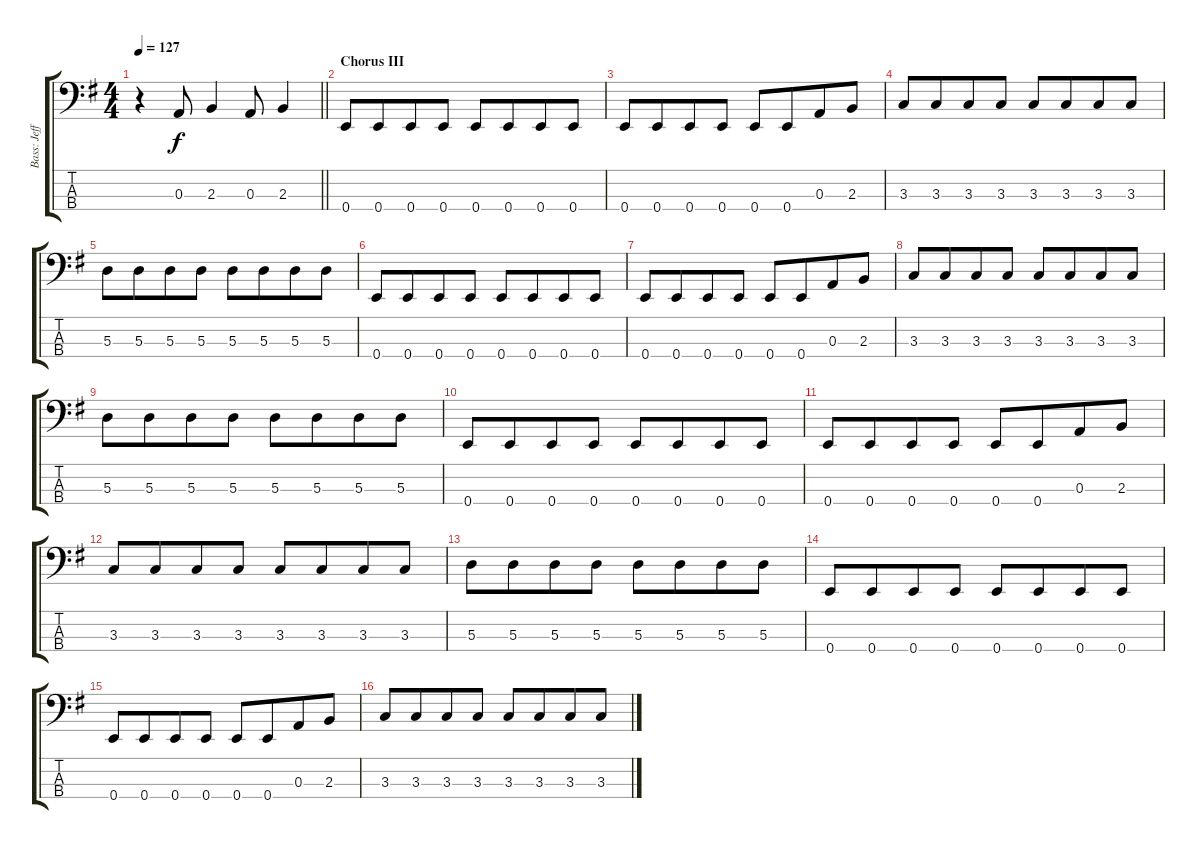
\track ("Bass: Jeff" "Bass: Jeff") {instrument electricbassfinger}
\staff {score tabs}
\tuning (G2 D2 A1 E1) {hide}
\ts (4 4)
\tempo 127
\clef f4
\barLineRight lightlight
\ks g
r.4{dy f} 0.3.8 2.3.4 0.3.8 2.3.4 |
\section ("" "Chorus III")
0.4.8 0.4.8{beam merge} 0.4.8 0.4.8 0.4.8 0.4.8{beam merge} 0.4.8 0.4.8 |
0.4.8 0.4.8{beam merge} 0.4.8 0.4.8 0.4.8 0.4.8{beam merge} 0.3.8 2.3.8 |
3.3.8 3.3.8{beam merge} 3.3.8 3.3.8 3.3.8 3.3.8{beam merge} 3.3.8 3.3.8 |
5.3.8 5.3.8{beam merge} 5.3.8 5.3.8 5.3.8 5.3.8{beam merge} 5.3.8 5.3.8 |
0.4.8 0.4.8{beam merge} 0.4.8 0.4.8 0.4.8 0.4.8{beam merge} 0.4.8 0.4.8 |
0.4.8 0.4.8{beam merge} 0.4.8 0.4.8 0.4.8 0.4.8{beam merge} 0.3.8 2.3.8 |
3.3.8 3.3.8{beam merge} 3.3.8 3.3.8 3.3.8 3.3.8{beam merge} 3.3.8 3.3.8 |
5.3.8 5.3.8{beam merge} 5.3.8 5.3.8 5.3.8 5.3.8{beam merge} 5.3.8 5.3.8 |
0.4.8 0.4.8{beam merge} 0.4.8 0.4.8 0.4.8 0.4.8{beam merge} 0.4.8 0.4.8 |
0.4.8 0.4.8{beam merge} 0.4.8 0.4.8 0.4.8 0.4.8{beam merge} 0.3.8 2.3.8 |
3.3.8 3.3.8{beam merge} 3.3.8 3.3.8 3.3.8 3.3.8{beam merge} 3.3.8 3.3.8 |
5.3.8 5.3.8{beam merge} 5.3.8 5.3.8 5.3.8 5.3.8{beam merge} 5.3.8 5.3.8 |
0.4.8 0.4.8{beam merge} 0.4.8 0.4.8 0.4.8 0.4.8{beam merge} 0.4.8 0.4.8 |
0.4.8 0.4.8{beam merge} 0.4.8 0.4.8 0.4.8 0.4.8{beam merge} 0.3.8 2.3.8 |
3.3.8 3.3.8{beam merge} 3.3.8 3.3.8 3.3.8 3.3.8{beam merge} 3.3.8 3.3.8
